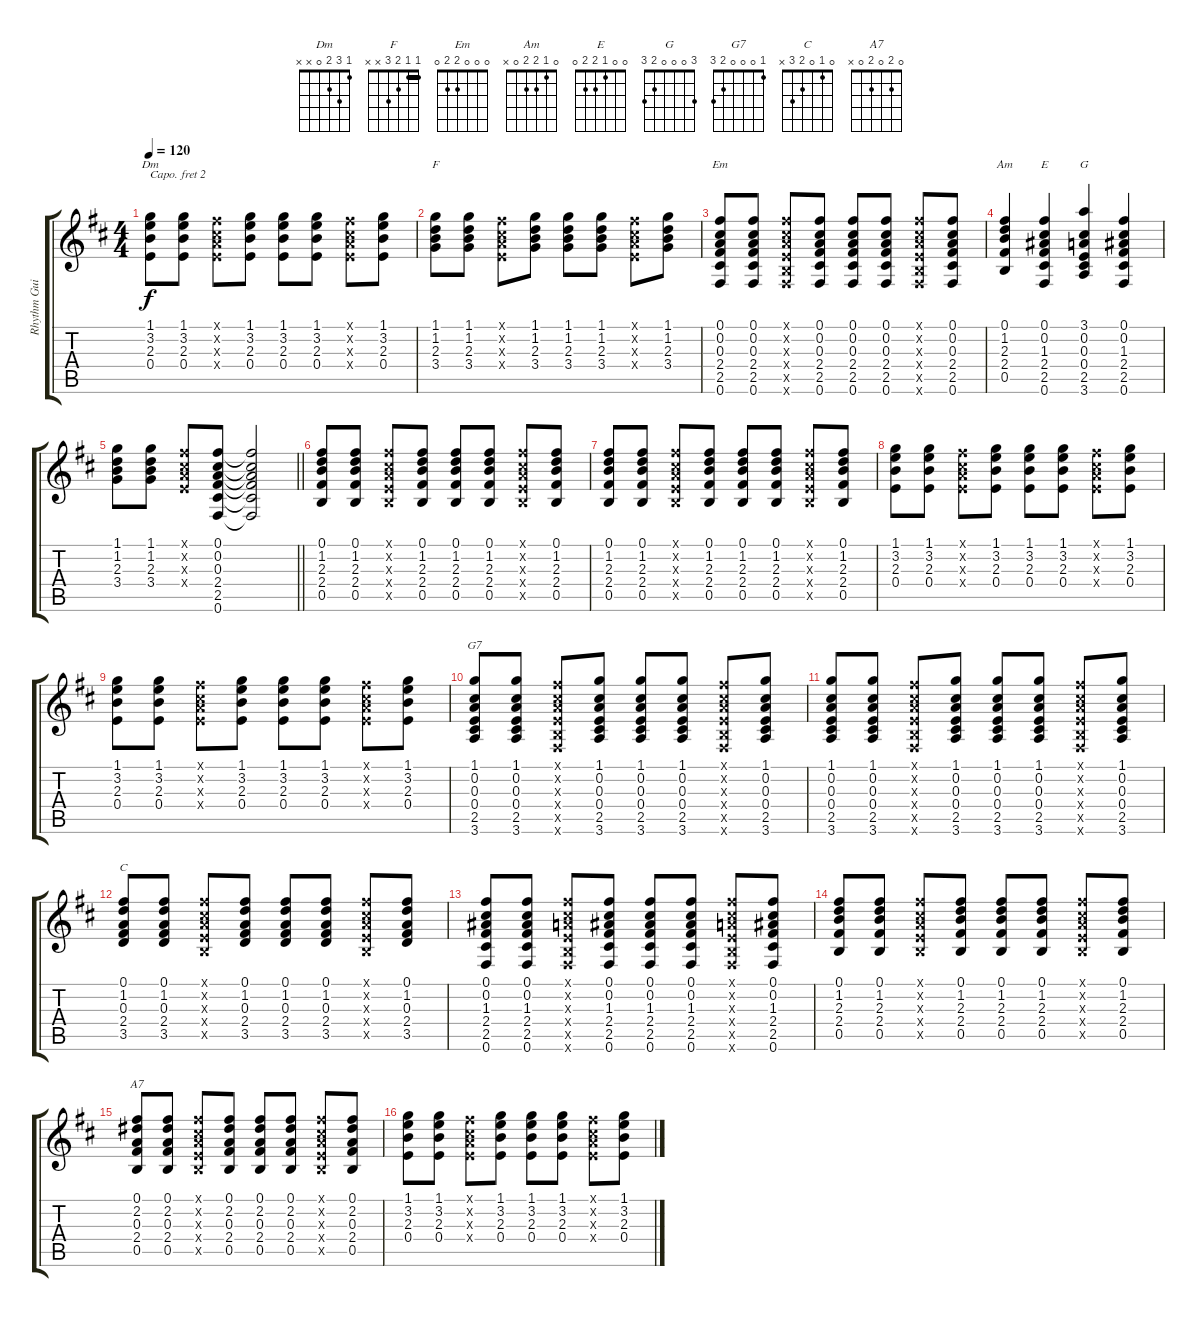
\track ("Rhythm Guitar - Oh Won Bin" "Rhythm Gui") {instrument electricguitarclean}
\staff {score tabs}
\capo 2
\tuning (E4 B3 G3 D3 A2 E2) {hide}
\chord ("Dm" 1 3 2 0 x x)
\chord ("F" 1 1 2 3 x x) {barre 1}
\chord ("Em" 0 0 0 2 2 0)
\chord ("Am" 0 1 2 2 0 x)
\chord ("E" 0 0 1 2 2 0)
\chord ("G" 3 0 0 0 2 3)
\chord ("G7" 1 0 0 0 2 3)
\chord ("C" 0 1 0 2 3 x)
\chord ("A7" 0 2 0 2 0 x)
\ts (4 4)
\tempo 120
\clef g2
\ks bminor
(1.1 3.2 2.3 0.4).8{ch "Dm" dy f} (1.1 3.2 2.3 0.4).8 (0.1{x} 0.2{x} 0.3{x} 0.4{x}).8 (1.1 3.2 2.3 0.4).8 (1.1 3.2 2.3 0.4).8 (1.1 3.2 2.3 0.4).8 (0.1{x} 0.2{x} 0.3{x} 0.4{x}).8 (1.1 3.2 2.3 0.4).8 |
(1.1 1.2 2.3 3.4).8{ch "F"} (1.1 1.2 2.3 3.4).8 (0.1{x} 0.2{x} 0.3{x} 0.4{x}).8 (1.1 1.2 2.3 3.4).8 (1.1 1.2 2.3 3.4).8 (1.1 1.2 2.3 3.4).8 (0.1{x} 0.2{x} 0.3{x} 0.4{x}).8 (1.1 1.2 2.3 3.4).8 |
(0.1 0.2 0.3 2.4 2.5 0.6).8{ch "Em"} (0.1 0.2 0.3 2.4 2.5 0.6).8 (0.1{x} 0.2{x} 0.3{x} 0.4{x} 0.5{x} 0.6{x}).8 (0.1 0.2 0.3 2.4 2.5 0.6).8 (0.1 0.2 0.3 2.4 2.5 0.6).8 (0.1 0.2 0.3 2.4 2.5 0.6).8 (0.1{x} 0.2{x} 0.3{x} 0.4{x} 0.5{x} 0.6{x}).8 (0.1 0.2 0.3 2.4 2.5 0.6).8 |
(0.1 1.2 2.3 2.4 0.5).4{ch "Am"} (0.1 0.2 1.3 2.4 2.5 0.6).4{ch "E"} (3.1 0.2 0.3 0.4 2.5 3.6).4{ch "G"} (0.1 0.2 1.3 2.4 2.5 0.6).4 |
\barLineRight lightlight
(1.1 1.2 2.3 3.4).8 (1.1 1.2 2.3 3.4).8 (0.1{x} 0.2{x} 0.3{x} 0.4{x}).8 (0.1 0.2 0.3 2.4 2.5 0.6).8 (0.1{t} 0.2{t} 0.3{t} 2.4{t} 2.5{t} 0.6{t}).2 |
(0.1 1.2 2.3 2.4 0.5).8 (0.1 1.2 2.3 2.4 0.5).8 (0.1{x} 0.2{x} 0.3{x} 0.4{x} 0.5{x}).8 (0.1 1.2 2.3 2.4 0.5).8 (0.1 1.2 2.3 2.4 0.5).8 (0.1 1.2 2.3 2.4 0.5).8 (0.1{x} 0.2{x} 0.3{x} 0.4{x} 0.5{x}).8 (0.1 1.2 2.3 2.4 0.5).8 |
(0.1 1.2 2.3 2.4 0.5).8 (0.1 1.2 2.3 2.4 0.5).8 (0.1{x} 0.2{x} 0.3{x} 0.4{x} 0.5{x}).8 (0.1 1.2 2.3 2.4 0.5).8 (0.1 1.2 2.3 2.4 0.5).8 (0.1 1.2 2.3 2.4 0.5).8 (0.1{x} 0.2{x} 0.3{x} 0.4{x} 0.5{x}).8 (0.1 1.2 2.3 2.4 0.5).8 |
(1.1 3.2 2.3 0.4).8 (1.1 3.2 2.3 0.4).8 (0.1{x} 0.2{x} 0.3{x} 0.4{x}).8 (1.1 3.2 2.3 0.4).8 (1.1 3.2 2.3 0.4).8 (1.1 3.2 2.3 0.4).8 (0.1{x} 0.2{x} 0.3{x} 0.4{x}).8 (1.1 3.2 2.3 0.4).8 |
(1.1 3.2 2.3 0.4).8 (1.1 3.2 2.3 0.4).8 (0.1{x} 0.2{x} 0.3{x} 0.4{x}).8 (1.1 3.2 2.3 0.4).8 (1.1 3.2 2.3 0.4).8 (1.1 3.2 2.3 0.4).8 (0.1{x} 0.2{x} 0.3{x} 0.4{x}).8 (1.1 3.2 2.3 0.4).8 |
(1.1 0.2 0.3 0.4 2.5 3.6).8{ch "G7"} (1.1 0.2 0.3 0.4 2.5 3.6).8 (0.1{x} 0.2{x} 0.3{x} 0.4{x} 0.5{x} 0.6{x}).8 (1.1 0.2 0.3 0.4 2.5 3.6).8 (1.1 0.2 0.3 0.4 2.5 3.6).8 (1.1 0.2 0.3 0.4 2.5 3.6).8 (0.1{x} 0.2{x} 0.3{x} 0.4{x} 0.5{x} 0.6{x}).8 (1.1 0.2 0.3 0.4 2.5 3.6).8 |
(1.1 0.2 0.3 0.4 2.5 3.6).8 (1.1 0.2 0.3 0.4 2.5 3.6).8 (0.1{x} 0.2{x} 0.3{x} 0.4{x} 0.5{x} 0.6{x}).8 (1.1 0.2 0.3 0.4 2.5 3.6).8 (1.1 0.2 0.3 0.4 2.5 3.6).8 (1.1 0.2 0.3 0.4 2.5 3.6).8 (0.1{x} 0.2{x} 0.3{x} 0.4{x} 0.5{x} 0.6{x}).8 (1.1 0.2 0.3 0.4 2.5 3.6).8 |
(0.1 1.2 0.3 2.4 3.5).8{ch "C"} (0.1 1.2 0.3 2.4 3.5).8 (0.1{x} 0.2{x} 0.3{x} 0.4{x} 0.5{x}).8 (0.1 1.2 0.3 2.4 3.5).8 (0.1 1.2 0.3 2.4 3.5).8 (0.1 1.2 0.3 2.4 3.5).8 (0.1{x} 0.2{x} 0.3{x} 0.4{x} 0.5{x}).8 (0.1 1.2 0.3 2.4 3.5).8 |
(0.1 0.2 1.3 2.4 2.5 0.6).8 (0.1 0.2 1.3 2.4 2.5 0.6).8 (0.1{x} 0.2{x} 0.3{x} 0.4{x} 0.5{x} 0.6{x}).8 (0.1 0.2 1.3 2.4 2.5 0.6).8 (0.1 0.2 1.3 2.4 2.5 0.6).8 (0.1 0.2 1.3 2.4 2.5 0.6).8 (0.1{x} 0.2{x} 0.3{x} 0.4{x} 0.5{x} 0.6{x}).8 (0.1 0.2 1.3 2.4 2.5 0.6).8 |
(0.1 1.2 2.3 2.4 0.5).8 (0.1 1.2 2.3 2.4 0.5).8 (0.1{x} 0.2{x} 0.3{x} 0.4{x} 0.5{x}).8 (0.1 1.2 2.3 2.4 0.5).8 (0.1 1.2 2.3 2.4 0.5).8 (0.1 1.2 2.3 2.4 0.5).8 (0.1{x} 0.2{x} 0.3{x} 0.4{x} 0.5{x}).8 (0.1 1.2 2.3 2.4 0.5).8 |
(0.1 2.2 0.3 2.4 0.5).8{ch "A7"} (0.1 2.2 0.3 2.4 0.5).8 (0.1{x} 0.2{x} 0.3{x} 0.4{x} 0.5{x}).8 (0.1 2.2 0.3 2.4 0.5).8 (0.1 2.2 0.3 2.4 0.5).8 (0.1 2.2 0.3 2.4 0.5).8 (0.1{x} 0.2{x} 0.3{x} 0.4{x} 0.5{x}).8 (0.1 2.2 0.3 2.4 0.5).8 |
(1.1 3.2 2.3 0.4).8 (1.1 3.2 2.3 0.4).8 (0.1{x} 0.2{x} 0.3{x} 0.4{x}).8 (1.1 3.2 2.3 0.4).8 (1.1 3.2 2.3 0.4).8 (1.1 3.2 2.3 0.4).8 (0.1{x} 0.2{x} 0.3{x} 0.4{x}).8 (1.1 3.2 2.3 0.4).8
